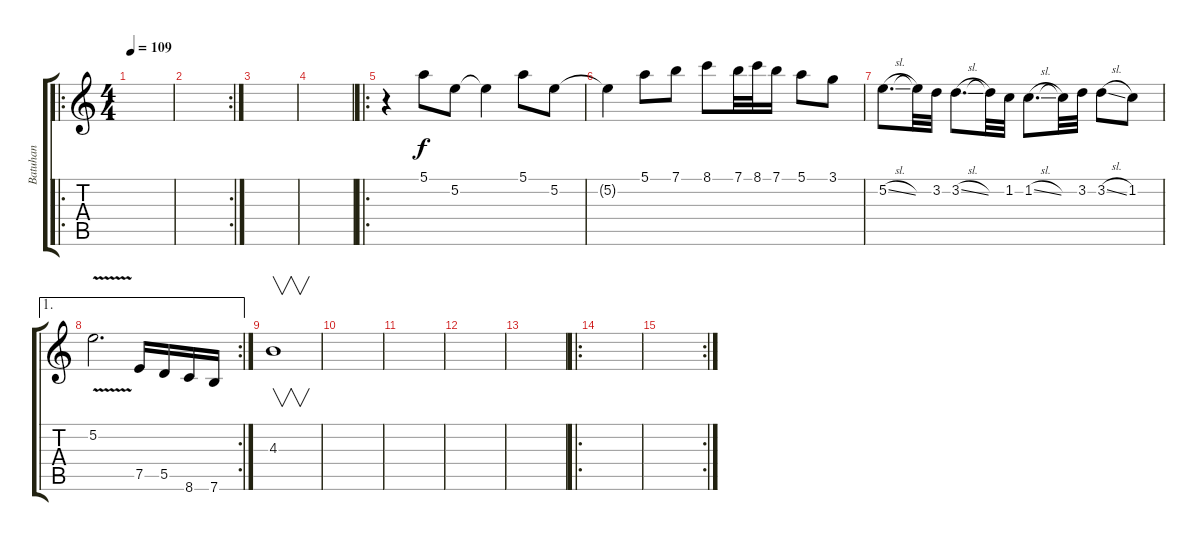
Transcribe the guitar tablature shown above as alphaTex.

\track ("Batuhan" "Batuhan") {instrument electricguitarclean}
\staff {score tabs}
\tuning (E4 B3 G3 D3 A2 E2) {hide}
\ro
\ts (4 4)
\tempo 109
\clef g2
\ks c
|
\rc 2
|
|
|
\ro
r.4 5.1.8 5.2.8 5.2{t}.4 5.1.8 5.2.8 |
5.2{t}.4 5.1.8 7.1.8 8.1.8 7.1.32 8.1.32 7.1.16 5.1.8 3.1.8 |
5.2{sl}.8{d} 5.2{t}.32 3.2.32 3.2{sl}.8{d} 3.2{t}.32 1.2.32 1.2{sl}.8{d} 1.2{t}.32 3.2.32 3.2{sl}.8 1.2.8 |
\ae 1
\rc 2
5.2{v}.2{d} 7.5.16 5.5.16 8.6.16 7.6.16 |
4.3.1{v} |
|
|
|
|
\ro
|
\rc 2
